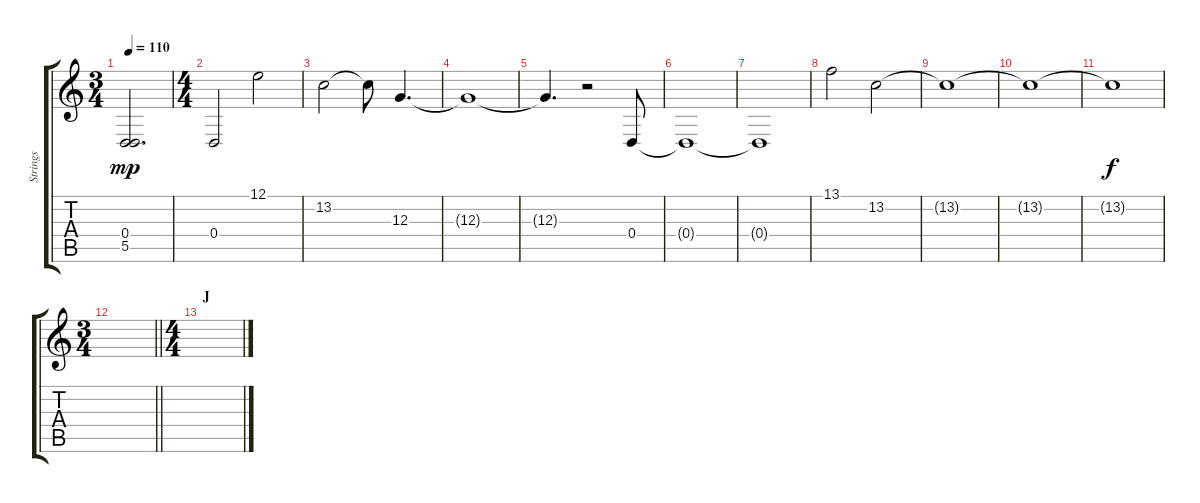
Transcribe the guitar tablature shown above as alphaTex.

\track ("Strings" "Strings") {instrument synthstrings1}
\staff {score tabs}
\tuning (E4 B3 G3 D3 A2 E2) {hide}
\ts (3 4)
\tempo 110
\clef g2
\ks c
(0.4{t} 5.5{t}).2{d dy mp} |
\ts (4 4)
0.4.2 12.1.2 |
13.2.2 13.2{t}.8 12.3.4{d} |
12.3{t}.1 |
12.3{t}.4{d} r.2 0.4.8 |
0.4{t}.1 |
0.4{t}.1 |
13.1.2 13.2.2 |
13.2{t}.1 |
13.2{t}.1 |
13.2{t}.1{dy f} |
\ts (3 4)
\barLineRight lightlight
|
\ts (4 4)
\section ("" "J")
